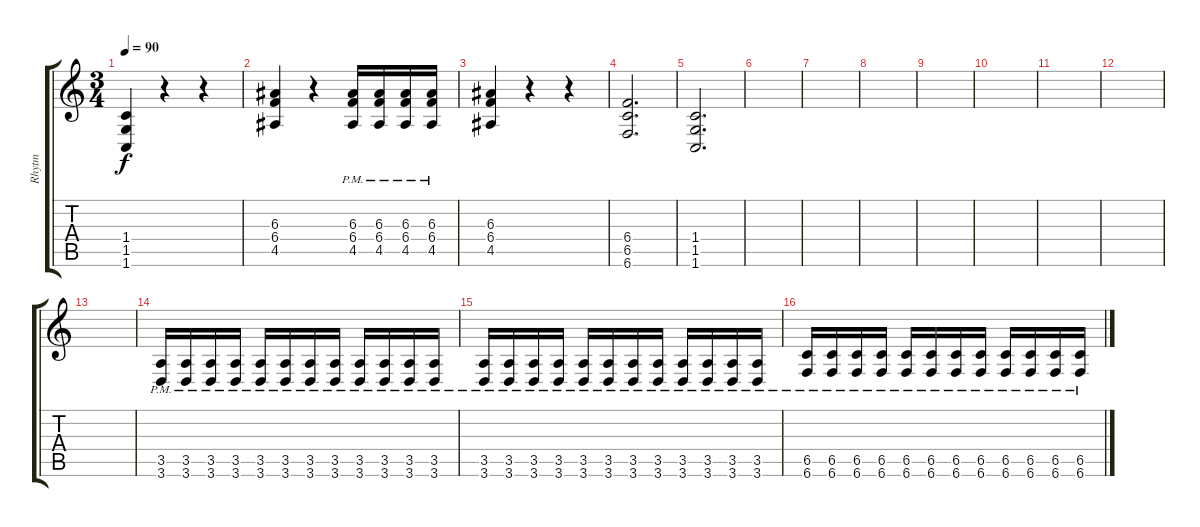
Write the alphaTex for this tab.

\track ("Rhytm" "Rhytm") {instrument distortionguitar}
\staff {score tabs}
\tuning (Db4 Ab3 E3 B2 Gb2 B1) {hide}
\ts (3 4)
\tempo 90
\clef g2
\ks c
(1.4 1.5 1.6).4{dy f} r.4 r.4 |
(6.3 6.4 4.5).4 r.4 (6.3{pm} 6.4{pm} 4.5{pm}).16 (6.3{pm} 6.4{pm} 4.5{pm}).16 (6.3{pm} 6.4{pm} 4.5{pm}).16 (6.3{pm} 6.4{pm} 4.5{pm}).16 |
(6.3 6.4 4.5).4 r.4 r.4 |
(6.4 6.5 6.6).2{d} |
(1.4 1.5 1.6).2{d} |
|
|
|
|
|
|
|
|
(3.5{pm} 3.6{pm}).16{volume 12} (3.5{pm} 3.6{pm}).16 (3.5{pm} 3.6{pm}).16 (3.5{pm} 3.6{pm}).16 (3.5{pm} 3.6{pm}).16 (3.5{pm} 3.6{pm}).16 (3.5{pm} 3.6{pm}).16 (3.5{pm} 3.6{pm}).16 (3.5{pm} 3.6{pm}).16 (3.5{pm} 3.6{pm}).16 (3.5{pm} 3.6{pm}).16 (3.5{pm} 3.6{pm}).16 |
(3.5{pm} 3.6{pm}).16 (3.5{pm} 3.6{pm}).16 (3.5{pm} 3.6{pm}).16 (3.5{pm} 3.6{pm}).16 (3.5{pm} 3.6{pm}).16 (3.5{pm} 3.6{pm}).16 (3.5{pm} 3.6{pm}).16 (3.5{pm} 3.6{pm}).16 (3.5{pm} 3.6{pm}).16 (3.5{pm} 3.6{pm}).16 (3.5{pm} 3.6{pm}).16 (3.5{pm} 3.6{pm}).16 |
(6.5{pm} 6.6{pm}).16 (6.5{pm} 6.6{pm}).16 (6.5{pm} 6.6{pm}).16 (6.5{pm} 6.6{pm}).16 (6.5{pm} 6.6{pm}).16 (6.5{pm} 6.6{pm}).16 (6.5{pm} 6.6{pm}).16 (6.5{pm} 6.6{pm}).16 (6.5{pm} 6.6{pm}).16 (6.5{pm} 6.6{pm}).16 (6.5{pm} 6.6{pm}).16 (6.5{pm} 6.6{pm}).16
